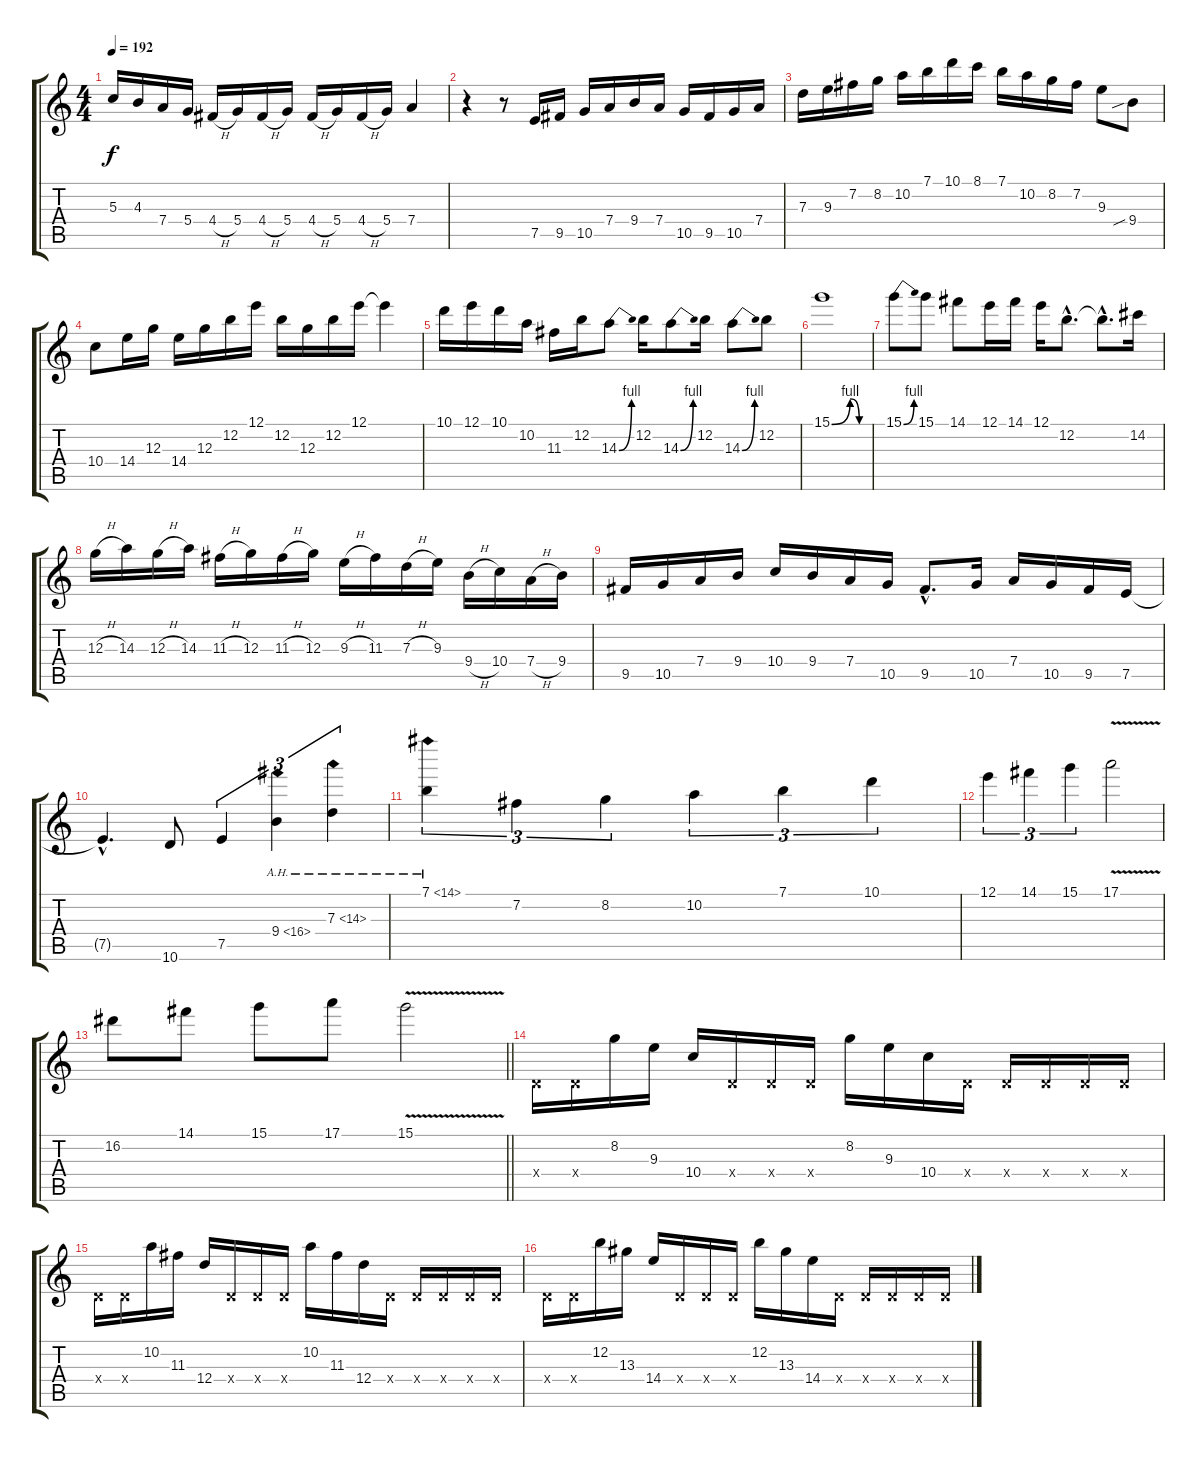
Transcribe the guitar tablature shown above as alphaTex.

\track "" {instrument distortionguitar}
\staff {score tabs}
\tuning (E4 B3 G3 D3 A2 E2) {hide}
\ts (4 4)
\tempo 192
\clef g2
\ks c
5.3.16{dy f} 4.3.16 7.4.16 5.4.16 4.4{h}.16 5.4.16 4.4{h}.16 5.4.16 4.4{h}.16 5.4.16 4.4{h}.16 5.4.16 7.4.4 |
r.4 r.8 7.5.16 9.5.16 10.5.16 7.4.16 9.4.16 7.4.16 10.5.16 9.5.16 10.5.16 7.4.16 |
7.3.16 9.3.16 7.2.16 8.2.16 10.2.16 7.1.16 10.1.16 8.1.16 7.1.16 10.2.16 8.2.16 7.2.16 9.3.8 9.4{sib}.8 |
10.4.8 14.4.16 12.3.16 14.4.16 12.3.16 12.2.16 12.1.16 12.2.16 12.3.16 12.2.16 12.1.16 12.1{t}.4 |
10.1.16 12.1.16 10.1.16 10.2.16 11.3.16 12.2.16 14.3{be (bend 0 0 60 4)}.8 12.2.16 14.3{be (bend 0 0 60 4)}.8 12.2.16 14.3{be (bend 0 0 60 4)}.8 12.2.8 |
15.1{be (custom 0 0 30 4 45 0 60 0)}.1 |
15.1{be (bend 0 0 60 4)}.8 15.1.8 14.1.8 12.1.16 14.1.16 12.1.16 12.2{hac}.8{d} 12.2{hac t}.8{d} 14.2.16 |
12.3{h}.16 14.3.16 12.3{h}.16 14.3.16 11.3{h}.16 12.3.16 11.3{h}.16 12.3.16 9.3{h}.16 11.3.16 7.3{h}.16 9.3.16 9.4{h}.16 10.4.16 7.4{h}.16 9.4.16 |
9.5.16 10.5.16 7.4.16 9.4.16 10.4.16 9.4.16 7.4.16 10.5.16 9.5{hac}.8{d} 10.5.16 7.4.16 10.5.16 9.5.16 7.5.16 |
7.5{hac t}.4{d} 10.6.8 7.5.4{tu (3 2)} 9.4{ah 7}.4{tu (3 2)} 7.3{ah 7}.4{tu (3 2)} |
7.1{ah 7}.4{tu (3 2)} 7.2.4{tu (3 2)} 8.2.4{tu (3 2)} 10.2.4{tu (3 2)} 7.1.4{tu (3 2)} 10.1.4{tu (3 2)} |
12.1.4{tu (3 2)} 14.1.4{tu (3 2)} 15.1.4{tu (3 2)} 17.1{v}.2 |
\barLineRight lightlight
16.2.8 14.1.8 15.1.8 17.1.8 15.1{v}.2 |
0.4{x}.16 0.4{x}.16 8.2.16 9.3.16 10.4.16 0.4{x}.16 0.4{x}.16 0.4{x}.16 8.2.16 9.3.16 10.4.16 0.4{x}.16 0.4{x}.16 0.4{x}.16 0.4{x}.16 0.4{x}.16 |
0.4{x}.16 0.4{x}.16 10.2.16 11.3.16 12.4.16 0.4{x}.16 0.4{x}.16 0.4{x}.16 10.2.16 11.3.16 12.4.16 0.4{x}.16 0.4{x}.16 0.4{x}.16 0.4{x}.16 0.4{x}.16 |
0.4{x}.16 0.4{x}.16 12.2.16 13.3.16 14.4.16 0.4{x}.16 0.4{x}.16 0.4{x}.16 12.2.16 13.3.16 14.4.16 0.4{x}.16 0.4{x}.16 0.4{x}.16 0.4{x}.16 0.4{x}.16
